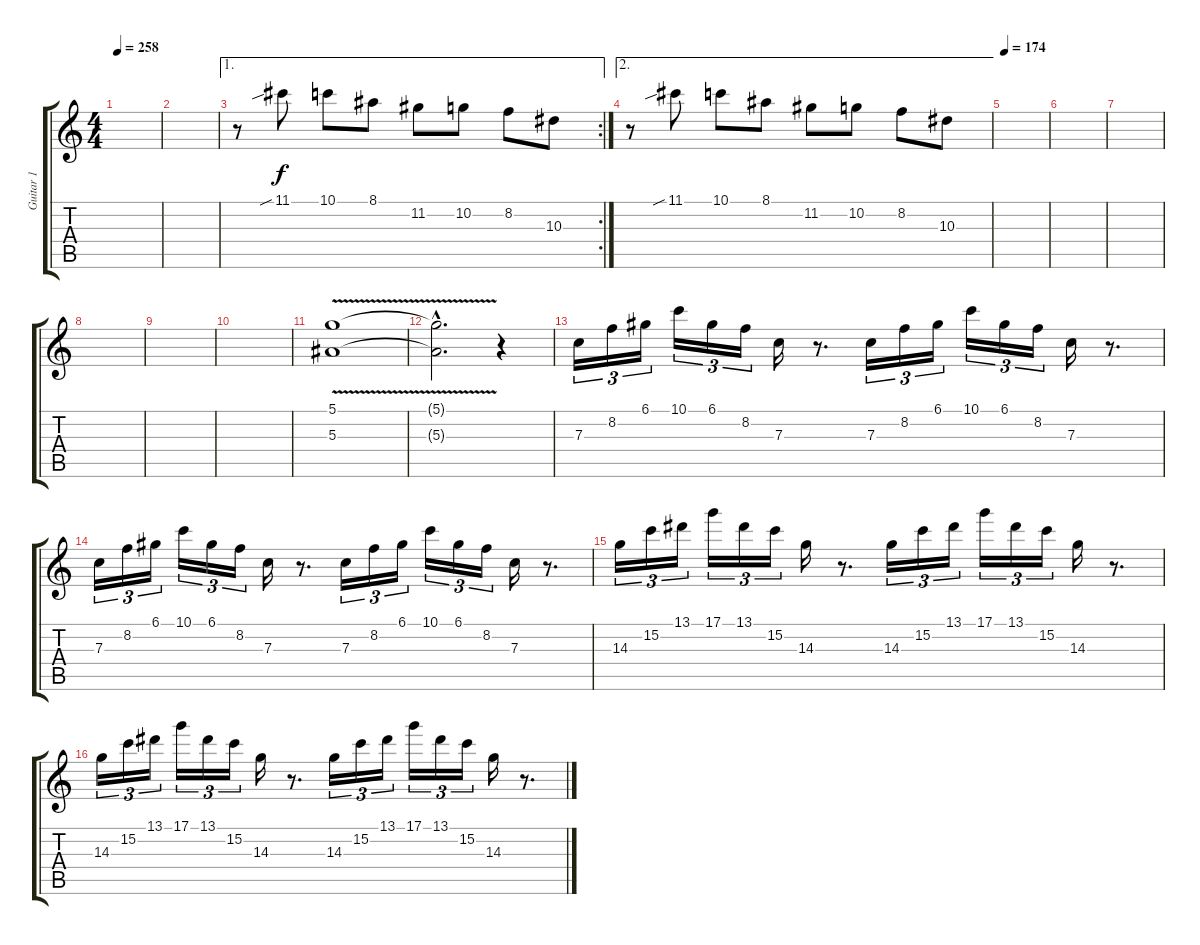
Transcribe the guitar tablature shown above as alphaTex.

\track ("Guitar 1" "Guitar 1") {instrument distortionguitar}
\staff {score tabs}
\tuning (D4 A3 F3 C3 G2 D2) {hide}
\ts (4 4)
\tempo 258
\clef g2
\ks c
|
|
\ae 1
\rc 2
r.8 11.1{sib}.8 10.1.8 8.1.8 11.2.8 10.2.8 8.2.8 10.3.8 |
\ae 2
r.8 11.1{sib}.8 10.1.8 8.1.8 11.2.8 10.2.8 8.2.8 10.3.8 |
\tempo 174
|
|
|
|
|
|
(5.1{v} 5.3{v}).1 |
(5.1{hac t} 5.3{hac t}).2{d} r.4 |
7.3.16{tu (3 2)} 8.2.16{tu (3 2)} 6.1.16{tu (3 2)} 10.1.16{tu (3 2)} 6.1.16{tu (3 2)} 8.2.16{tu (3 2)} 7.3.16 r.8{d} 7.3.16{tu (3 2)} 8.2.16{tu (3 2)} 6.1.16{tu (3 2)} 10.1.16{tu (3 2)} 6.1.16{tu (3 2)} 8.2.16{tu (3 2)} 7.3.16 r.8{d} |
7.3.16{tu (3 2)} 8.2.16{tu (3 2)} 6.1.16{tu (3 2)} 10.1.16{tu (3 2)} 6.1.16{tu (3 2)} 8.2.16{tu (3 2)} 7.3.16 r.8{d} 7.3.16{tu (3 2)} 8.2.16{tu (3 2)} 6.1.16{tu (3 2)} 10.1.16{tu (3 2)} 6.1.16{tu (3 2)} 8.2.16{tu (3 2)} 7.3.16 r.8{d} |
14.3.16{tu (3 2)} 15.2.16{tu (3 2)} 13.1.16{tu (3 2)} 17.1.16{tu (3 2)} 13.1.16{tu (3 2)} 15.2.16{tu (3 2)} 14.3.16 r.8{d} 14.3.16{tu (3 2)} 15.2.16{tu (3 2)} 13.1.16{tu (3 2)} 17.1.16{tu (3 2)} 13.1.16{tu (3 2)} 15.2.16{tu (3 2)} 14.3.16 r.8{d} |
14.3.16{tu (3 2)} 15.2.16{tu (3 2)} 13.1.16{tu (3 2)} 17.1.16{tu (3 2)} 13.1.16{tu (3 2)} 15.2.16{tu (3 2)} 14.3.16 r.8{d} 14.3.16{tu (3 2)} 15.2.16{tu (3 2)} 13.1.16{tu (3 2)} 17.1.16{tu (3 2)} 13.1.16{tu (3 2)} 15.2.16{tu (3 2)} 14.3.16 r.8{d}
